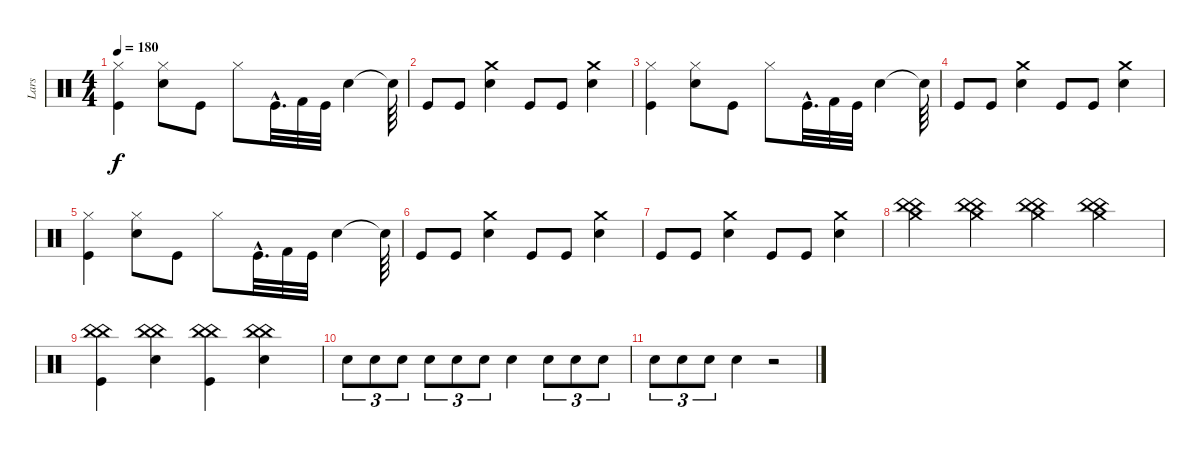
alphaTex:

\track ("Lars" "Lars") {instrument percussion}
\staff {score}
\articulation defaults
\ts (4 4)
\tempo 180
\clef neutral
\ks c
("Kick (hit)" "Hi-Hat (closed)").4{dy f} ("Snare (hit) 2" "Hi-Hat (closed)").8 "Kick (hit)".8 "Hi-Hat (closed)".8 "Kick (hit)"{hac}.32{d} "Kick (hit) 2".32 "Kick (hit)".32 "Snare (hit) 2".4 "Snare (hit)"{t}.64 |
"Kick (hit)".8 "Kick (hit)".8 ("Snare (hit) 2" "Crash medium (hit)").4 "Kick (hit)".8 "Kick (hit)".8 ("Snare (hit) 2" "Crash medium (hit)").4 |
("Kick (hit)" "Hi-Hat (closed)").4 ("Snare (hit) 2" "Hi-Hat (closed)").8 "Kick (hit)".8 "Hi-Hat (closed)".8 "Kick (hit)"{hac}.32{d} "Kick (hit) 2".32 "Kick (hit)".32 "Snare (hit) 2".4 "Snare (hit)"{t}.64 |
"Kick (hit)".8 "Kick (hit)".8 ("Snare (hit) 2" "Crash medium (hit)").4 "Kick (hit)".8 "Kick (hit)".8 ("Snare (hit) 2" "Crash medium (hit)").4 |
("Kick (hit)" "Hi-Hat (closed)").4 ("Snare (hit) 2" "Hi-Hat (closed)").8 "Kick (hit)".8 "Hi-Hat (closed)".8 "Kick (hit)"{hac}.32{d} "Kick (hit) 2".32 "Kick (hit)".32 "Snare (hit) 2".4 "Snare (hit)"{t}.64 |
"Kick (hit)".8 "Kick (hit)".8 ("Snare (hit) 2" "Crash medium (hit)").4 "Kick (hit)".8 "Kick (hit)".8 ("Snare (hit) 2" "Crash medium (hit)").4 |
"Kick (hit)".8 "Kick (hit)".8 ("Snare (hit) 2" "Crash medium (hit)").4 "Kick (hit)".8 "Kick (hit)".8 ("Snare (hit) 2" "Crash medium (hit)").4 |
("Crash medium (hit)" "China (hit)" "China (hit)").4 ("Crash medium (hit)" "China (hit)" "China (hit)").4 ("Crash medium (hit)" "China (hit)" "China (hit)").4 ("Crash medium (hit)" "China (hit)" "China (hit)").4 |
("Kick (hit)" "China (hit)" "China (hit)").4 ("Snare (hit) 2" "China (hit)" "China (hit)").4 ("Kick (hit)" "China (hit)" "China (hit)").4 ("Snare (hit) 2" "China (hit)" "China (hit)").4 |
"Snare (hit) 2".8{tu (3 2)} "Snare (hit) 2".8{tu (3 2)} "Snare (hit) 2".8{tu (3 2)} "Snare (hit) 2".8{tu (3 2)} "Snare (hit) 2".8{tu (3 2)} "Snare (hit) 2".8{tu (3 2)} "Snare (hit) 2".4 "Snare (hit) 2".8{tu (3 2)} "Snare (hit) 2".8{tu (3 2)} "Snare (hit) 2".8{tu (3 2)} |
"Snare (hit) 2".8{tu (3 2)} "Snare (hit) 2".8{tu (3 2)} "Snare (hit) 2".8{tu (3 2)} "Snare (hit) 2".4 r.2
